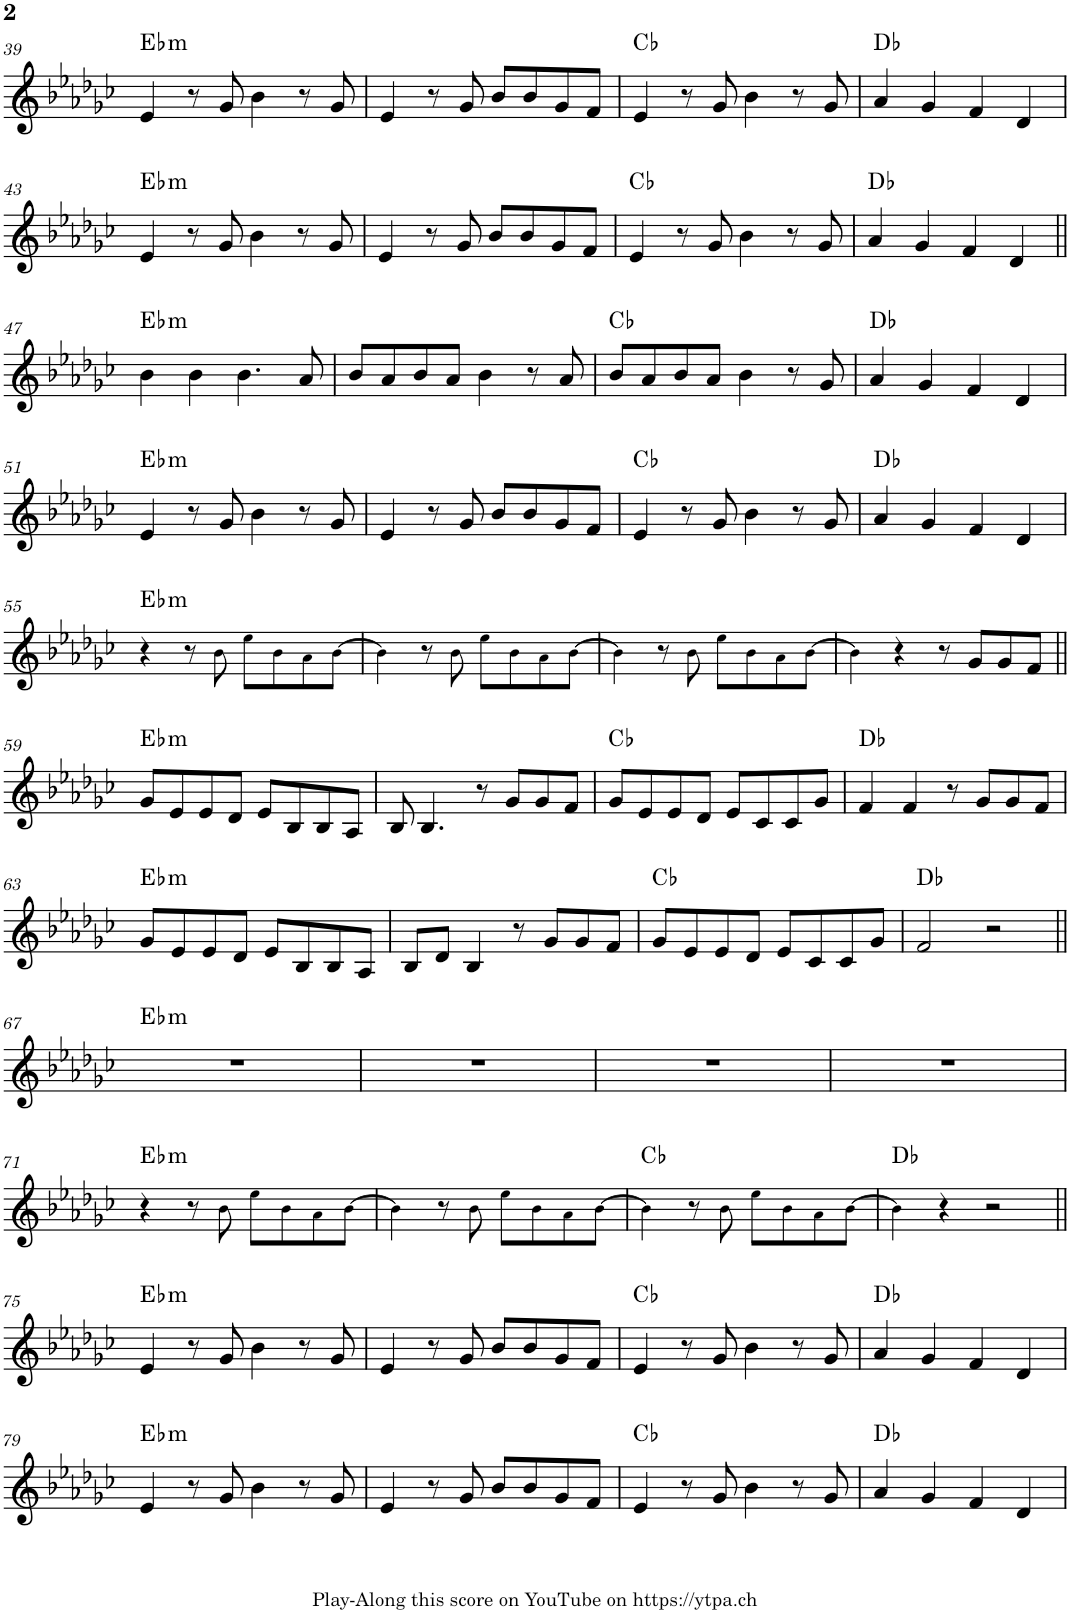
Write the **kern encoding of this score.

**kern	**harte
*part1	*part1
*staff1	*
*I"Piano	*
*I'Pno.	*
!!LO:PB:g=z
*clefG2	*
*k[b-e-a-d-g-c-]	*
*M4/4	*
=39	=39
!	!LO:H:kt=m
4e-/	Eb:min
8r	.
8g-/	.
4b-\	.
8r	.
8g-/	.
=40	=40
4e-/	.
8r	.
8g-/	.
8b-/L	.
8b-/	.
8g-/	.
8f/J	.
=41	=41
4e-/	Cb:maj
8r	.
8g-/	.
4b-\	.
8r	.
8g-/	.
=42	=42
4a-/	Db:maj
4g-/	.
4f/	.
4d-/	.
!!LO:LB:g=z
=43	=43
!	!LO:H:kt=m
4e-/	Eb:min
8r	.
8g-/	.
4b-\	.
8r	.
8g-/	.
=44	=44
4e-/	.
8r	.
8g-/	.
8b-/L	.
8b-/	.
8g-/	.
8f/J	.
=45	=45
4e-/	Cb:maj
8r	.
8g-/	.
4b-\	.
8r	.
8g-/	.
=46	=46
4a-/	Db:maj
4g-/	.
4f/	.
4d-/	.
!!LO:LB:g=z
=47||	=47||
!	!LO:H:kt=m
4b-\	Eb:min
4b-\	.
4.b-\	.
8a-/	.
=48	=48
8b-/L	.
8a-/	.
8b-/	.
8a-/J	.
4b-\	.
8r	.
8a-/	.
=49	=49
8b-/L	Cb:maj
8a-/	.
8b-/	.
8a-/J	.
4b-\	.
8r	.
8g-/	.
=50	=50
4a-/	Db:maj
4g-/	.
4f/	.
4d-/	.
!!LO:LB:g=z
=51	=51
!	!LO:H:kt=m
4e-/	Eb:min
8r	.
8g-/	.
4b-\	.
8r	.
8g-/	.
=52	=52
4e-/	.
8r	.
8g-/	.
8b-/L	.
8b-/	.
8g-/	.
8f/J	.
=53	=53
4e-/	Cb:maj
8r	.
8g-/	.
4b-\	.
8r	.
8g-/	.
=54	=54
4a-/	Db:maj
4g-/	.
4f/	.
4d-/	.
!!LO:LB:g=z
=55	=55
!	!LO:H:kt=m
4r	Eb:min
8r	.
8b-!\	.
8ee-!\L	.
8b-!\	.
8a-!\	.
[8b-!\J	.
=56	=56
4b-!\]	.
8r	.
8b-!\	.
8ee-!\L	.
8b-!\	.
8a-!\	.
[8b-!\J	.
=57	=57
4b-!\]	.
8r	.
8b-!\	.
8ee-!\L	.
8b-!\	.
8a-!\	.
[8b-!\J	.
=58	=58
4b-!\]	.
4r	.
8r	.
8g-/L	.
8g-/	.
8f/J	.
!!LO:LB:g=z
=59||	=59||
!	!LO:H:kt=m
8g-/L	Eb:min
8e-/	.
8e-/	.
8d-/J	.
8e-/L	.
8B-/	.
8B-/	.
8A-/J	.
=60	=60
8B-/	.
4.B-/	.
8r	.
8g-/L	.
8g-/	.
8f/J	.
=61	=61
8g-/L	Cb:maj
8e-/	.
8e-/	.
8d-/J	.
8e-/L	.
8c-/	.
8c-/	.
8g-/J	.
=62	=62
4f/	Db:maj
4f/	.
8r	.
8g-/L	.
8g-/	.
8f/J	.
!!LO:LB:g=z
=63	=63
!	!LO:H:kt=m
8g-/L	Eb:min
8e-/	.
8e-/	.
8d-/J	.
8e-/L	.
8B-/	.
8B-/	.
8A-/J	.
=64	=64
8B-/L	.
8d-/J	.
4B-/	.
8r	.
8g-/L	.
8g-/	.
8f/J	.
=65	=65
8g-/L	Cb:maj
8e-/	.
8e-/	.
8d-/J	.
8e-/L	.
8c-/	.
8c-/	.
8g-/J	.
=66	=66
2f/	Db:maj
2r	.
!!LO:LB:g=z
=67||	=67||
!	!LO:H:kt=m
1r	Eb:min
=68	=68
1r	.
=69	=69
1r	.
=70	=70
1r	.
!!LO:LB:g=z
=71	=71
!	!LO:H:kt=m
4r	Eb:min
8r	.
8b-!\	.
8ee-!\L	.
8b-!\	.
8a-!\	.
[8b-!\J	.
=72	=72
4b-!\]	.
8r	.
8b-!\	.
8ee-!\L	.
8b-!\	.
8a-!\	.
[8b-!\J	.
=73	=73
4b-!\]	Cb:maj
8r	.
8b-!\	.
8ee-!\L	.
8b-!\	.
8a-!\	.
[8b-!\J	.
=74	=74
4b-!\]	Db:maj
4r	.
2r	.
!!LO:LB:g=z
=75||	=75||
!	!LO:H:kt=m
4e-/	Eb:min
8r	.
8g-/	.
4b-\	.
8r	.
8g-/	.
=76	=76
4e-/	.
8r	.
8g-/	.
8b-/L	.
8b-/	.
8g-/	.
8f/J	.
=77	=77
4e-/	Cb:maj
8r	.
8g-/	.
4b-\	.
8r	.
8g-/	.
=78	=78
4a-/	Db:maj
4g-/	.
4f/	.
4d-/	.
!!LO:LB:g=z
=79	=79
!	!LO:H:kt=m
4e-/	Eb:min
8r	.
8g-/	.
4b-\	.
8r	.
8g-/	.
=80	=80
4e-/	.
8r	.
8g-/	.
8b-/L	.
8b-/	.
8g-/	.
8f/J	.
=81	=81
4e-/	Cb:maj
8r	.
8g-/	.
4b-\	.
8r	.
8g-/	.
=82	=82
4a-/	Db:maj
4g-/	.
4f/	.
4d-/	.
=	=
*-	*-
